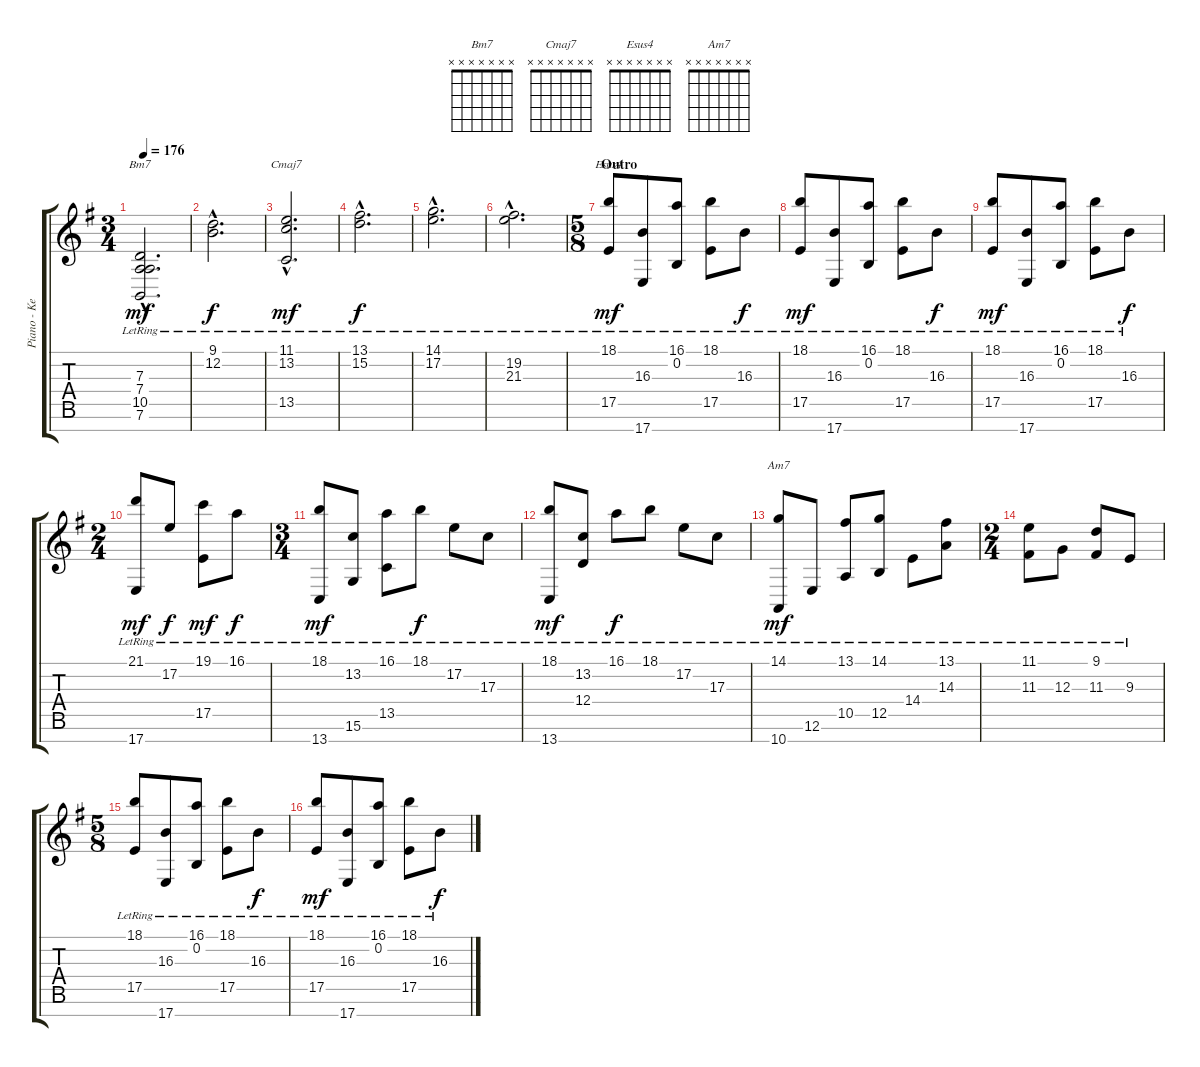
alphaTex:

\track ("Piano - Kevin Moore" "Piano - Ke") {instrument brightacousticpiano}
\staff {score tabs}
\tuning (F4 B3 G3 D3 B2 E2 B1) {hide}
\chord ("Bm7" x x x x x x x)
\chord ("Cmaj7" x x x x x x x)
\chord ("Esus4" x x x x x x x)
\chord ("Am7" x x x x x x x)
\ts (3 4)
\tempo 176
\clef g2
\ks g
(7.3{hac lr} 7.4{hac lr} 10.5{hac lr} 7.6{lr}).2{d ch "Bm7" dy mf} |
(9.1{hac lr} 12.2{hac lr}).2{d dy f} |
(11.1{hac lr} 13.2{hac lr} 13.5{lr}).2{d ch "Cmaj7" dy mf} |
(13.1{hac lr} 15.2{hac lr}).2{d dy f} |
(14.1{hac lr} 17.2{hac lr}).2{d} |
(19.2{hac lr} 21.3{hac lr}).2{d} |
\ts (5 8)
\section ("" "Outro")
(18.1{lr} 17.5{lr}).8{ch "Esus4" dy mf} (16.3{lr} 17.7{lr}).8 (16.1{lr} 0.2{lr}).8 (18.1{lr} 17.5{lr}).8 16.3{lr}.8{dy f} |
(18.1{lr} 17.5{lr}).8{dy mf} (16.3{lr} 17.7{lr}).8 (16.1{lr} 0.2{lr}).8 (18.1{lr} 17.5{lr}).8 16.3{lr}.8{dy f} |
(18.1{lr} 17.5{lr}).8{dy mf} (16.3{lr} 17.7{lr}).8 (16.1{lr} 0.2{lr}).8 (18.1{lr} 17.5{lr}).8 16.3{lr}.8{dy f} |
\ts (2 4)
(21.1{lr} 17.7{lr}).8{dy mf} 17.2{lr}.8{dy f} (19.1{lr} 17.5{lr}).8{dy mf} 16.1{lr}.8{dy f} |
\ts (3 4)
(18.1{lr} 13.7{lr}).8{dy mf} (13.2{lr} 15.6{lr}).8 (16.1{lr} 13.5{lr}).8 18.1{lr}.8{dy f} 17.2{lr}.8 17.3{lr}.8 |
(18.1{lr} 13.7{lr}).8{dy mf} (13.2{lr} 12.4{lr}).8 16.1{lr}.8{dy f} 18.1{lr}.8 17.2{lr}.8 17.3{lr}.8 |
(14.1{lr} 10.7{lr}).8{ch "Am7" dy mf} 12.6{lr}.8 (13.1{lr} 10.5{lr}).8 (14.1{lr} 12.5{lr}).8 14.4{lr}.8 (13.1{lr} 14.3{lr}).8 |
\ts (2 4)
(11.1{lr} 11.3{lr}).8 12.3{lr}.8 (9.1{lr} 11.3{lr}).8 9.3{lr}.8 |
\ts (5 8)
(18.1{lr} 17.5{lr}).8 (16.3{lr} 17.7{lr}).8 (16.1{lr} 0.2{lr}).8 (18.1{lr} 17.5{lr}).8 16.3{lr}.8{dy f} |
(18.1{lr} 17.5{lr}).8{dy mf} (16.3{lr} 17.7{lr}).8 (16.1{lr} 0.2{lr}).8 (18.1{lr} 17.5{lr}).8 16.3{lr}.8{dy f}
